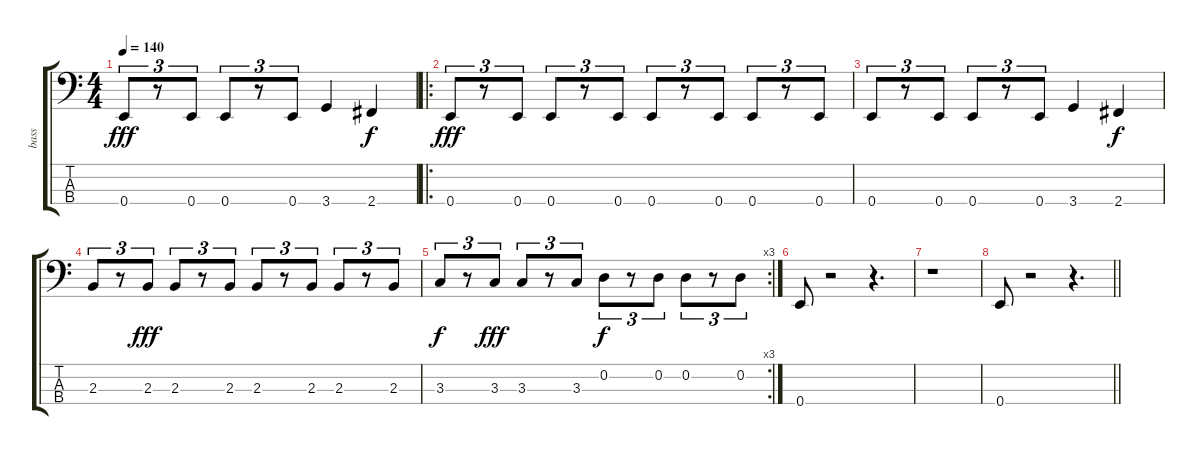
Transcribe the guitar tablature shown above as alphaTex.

\track ("bass" "bass") {instrument electricbasspick}
\staff {score tabs}
\tuning (G2 D2 A1 E1) {hide}
\ts (4 4)
\tempo 140
\clef f4
\ks c
0.4.8{tu (3 2) dy fff} r.8{tu (3 2)} 0.4.8{tu (3 2)} 0.4.8{tu (3 2)} r.8{tu (3 2)} 0.4.8{tu (3 2)} 3.4.4 2.4.4{dy f} |
\ro
0.4.8{tu (3 2) dy fff} r.8{tu (3 2)} 0.4.8{tu (3 2)} 0.4.8{tu (3 2)} r.8{tu (3 2)} 0.4.8{tu (3 2)} 0.4.8{tu (3 2)} r.8{tu (3 2)} 0.4.8{tu (3 2)} 0.4.8{tu (3 2)} r.8{tu (3 2)} 0.4.8{tu (3 2)} |
0.4.8{tu (3 2)} r.8{tu (3 2)} 0.4.8{tu (3 2)} 0.4.8{tu (3 2)} r.8{tu (3 2)} 0.4.8{tu (3 2)} 3.4.4 2.4.4{dy f} |
2.3.8{tu (3 2)} r.8{tu (3 2)} 2.3.8{tu (3 2) dy fff} 2.3.8{tu (3 2)} r.8{tu (3 2)} 2.3.8{tu (3 2)} 2.3.8{tu (3 2)} r.8{tu (3 2)} 2.3.8{tu (3 2)} 2.3.8{tu (3 2)} r.8{tu (3 2)} 2.3.8{tu (3 2)} |
\rc 3
3.3.8{tu (3 2) dy f} r.8{tu (3 2)} 3.3.8{tu (3 2) dy fff} 3.3.8{tu (3 2)} r.8{tu (3 2)} 3.3.8{tu (3 2)} 0.2.8{tu (3 2) dy f} r.8{tu (3 2)} 0.2.8{tu (3 2)} 0.2.8{tu (3 2)} r.8{tu (3 2)} 0.2.8{tu (3 2)} |
0.4.8 r.2 r.4{d} |
r.1 |
\barLineRight lightlight
0.4.8 r.2 r.4{d}
